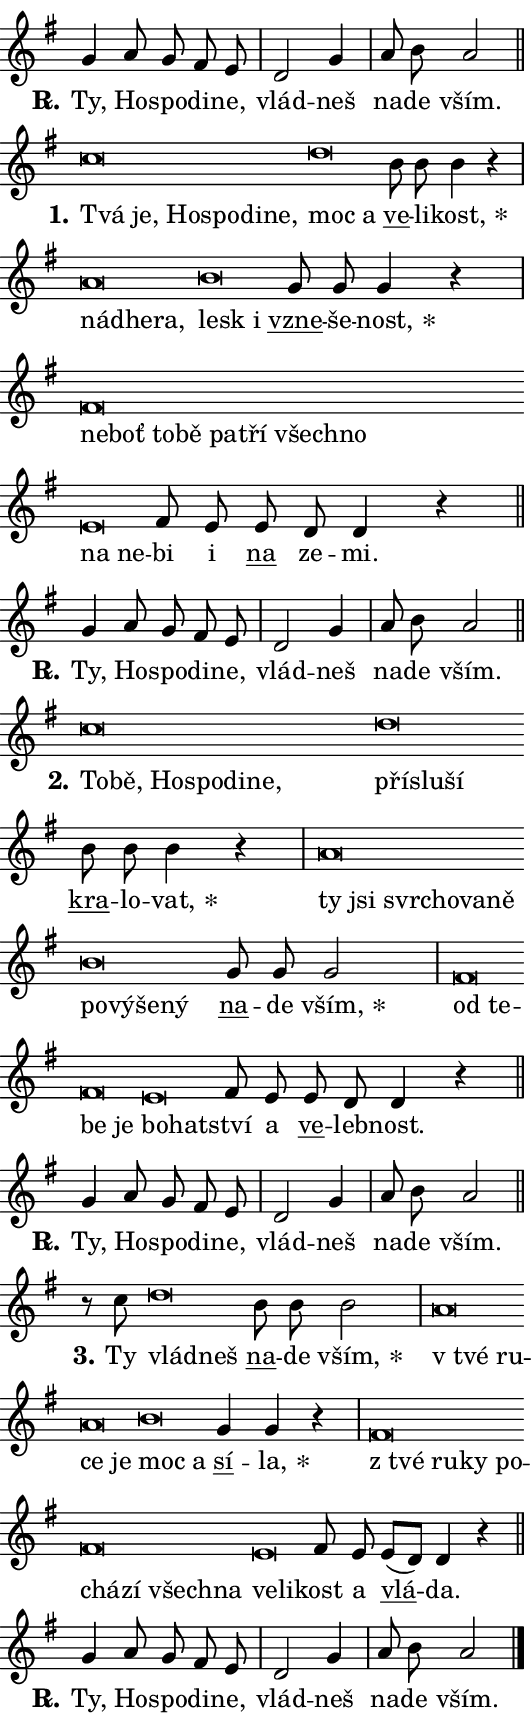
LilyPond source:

\version "2.24.0"
\header { tagline = "" }
\paper {
  indent = 0\cm
  top-margin = 0\cm
  right-margin = 0.13\cm % to fit lyric hyphens
  bottom-margin = 0\cm
  left-margin = 0\cm
  paper-width = 9\cm
  page-breaking = #ly:one-page-breaking
  system-system-spacing.basic-distance = #11
  score-system-spacing.basic-distance = #11
  ragged-last = ##f
}


%% Author: Thomas Morley
%% https://lists.gnu.org/archive/html/lilypond-user/2020-05/msg00002.html
#(define (line-position grob)
"Returns position of @var[grob} in current system:
   @code{'start}, if at first time-step
   @code{'end}, if at last time-step
   @code{'middle} otherwise
"
  (let* ((col (ly:item-get-column grob))
         (ln (ly:grob-object col 'left-neighbor))
         (rn (ly:grob-object col 'right-neighbor))
         (col-to-check-left (if (ly:grob? ln) ln col))
         (col-to-check-right (if (ly:grob? rn) rn col))
         (break-dir-left
           (and
             (ly:grob-property col-to-check-left 'non-musical #f)
             (ly:item-break-dir col-to-check-left)))
         (break-dir-right
           (and
             (ly:grob-property col-to-check-right 'non-musical #f)
             (ly:item-break-dir col-to-check-right))))
        (cond ((eqv? 1 break-dir-left) 'start)
              ((eqv? -1 break-dir-right) 'end)
              (else 'middle))))

#(define (tranparent-at-line-position vctor)
  (lambda (grob)
  "Relying on @code{line-position} select the relevant enry from @var{vctor}.
Used to determine transparency,"
    (case (line-position grob)
      ((end) (not (vector-ref vctor 0)))
      ((middle) (not (vector-ref vctor 1)))
      ((start) (not (vector-ref vctor 2))))))

noteHeadBreakVisibility =
#(define-music-function (break-visibility)(vector?)
"Makes @code{NoteHead}s transparent relying on @var{break-visibility}"
#{
  \override NoteHead.transparent =
    #(tranparent-at-line-position break-visibility)
#})

#(define delete-ledgers-for-transparent-note-heads
  (lambda (grob)
    "Reads whether a @code{NoteHead} is transparent.
If so this @code{NoteHead} is removed from @code{'note-heads} from
@var{grob}, which is supposed to be @code{LedgerLineSpanner}.
As a result ledgers are not printed for this @code{NoteHead}"
    (let* ((nhds-array (ly:grob-object grob 'note-heads))
           (nhds-list
             (if (ly:grob-array? nhds-array)
                 (ly:grob-array->list nhds-array)
                 '()))
           ;; Relies on the transparent-property being done before
           ;; Staff.LedgerLineSpanner.after-line-breaking is executed.
           ;; This is fragile ...
           (to-keep
             (remove
               (lambda (nhd)
                 (ly:grob-property nhd 'transparent #f))
               nhds-list)))
      ;; TODO find a better method to iterate over grob-arrays, similiar
      ;; to filter/remove etc for lists
      ;; For now rebuilt from scratch
      (set! (ly:grob-object grob 'note-heads)  '())
      (for-each
        (lambda (nhd)
          (ly:pointer-group-interface::add-grob grob 'note-heads nhd))
        to-keep))))

squashNotes = {
  \override NoteHead.X-extent = #'(-0.2 . 0.2)
  \override NoteHead.Y-extent = #'(-0.75 . 0)
  \override NoteHead.stencil =
    #(lambda (grob)
       (let ((pos (ly:grob-property grob 'staff-position)))
         (begin
           (if (< pos -7) (display "ERROR: Lower brevis then expected\n") (display ""))
           (if (<= pos -6) ly:text-interface::print ly:note-head::print))))
}
unSquashNotes = {
  \revert NoteHead.X-extent
  \revert NoteHead.Y-extent
  \revert NoteHead.stencil
}

hideNotes = \noteHeadBreakVisibility #begin-of-line-visible
unHideNotes = \noteHeadBreakVisibility #all-visible

% work-around for resetting accidentals
% https://lilypond.org/doc/v2.23/Documentation/notation/displaying-rhythms#unmetered-music
cadenzaMeasure = {
  \cadenzaOff
  \partial 1024 s1024
  \cadenzaOn
}

#(define-markup-command (accent layout props text) (markup?)
  "Underline accented syllable"
  (interpret-markup layout props
    #{\markup \override #'(offset . 4.3) \underline { #text }#}))

responsum = \markup \concat {
  "R" \hspace #-1.05 \path #0.1 #'((moveto 0 0.07) (lineto 0.9 0.8)) \hspace #0.05 "."
}

spaceSize = #0.6828661417322834 % exact space size for TeX Gyre Schola

\layout {
  \context {
    \Staff
    \remove "Time_signature_engraver"
    \override LedgerLineSpanner.after-line-breaking = #delete-ledgers-for-transparent-note-heads
  }
  \context {
    \Lyrics {
      \override LyricSpace.minimum-distance = \spaceSize
      \override LyricText.font-name = #"TeX Gyre Schola"
      \override LyricText.font-size = 1
      \override StanzaNumber.font-name = #"TeX Gyre Schola Bold"
      \override StanzaNumber.font-size = 1
    }
  }
  \context {
    \Score 
    \override NoteHead.text =
      #(lambda (grob) 
        (let ((pos (ly:grob-property grob 'staff-position)))
          #{\markup {
            \combine
              \halign #-0.55 \raise #(if (= pos -6) 0 0.5) \override #'(thickness . 2) \draw-line #'(3.2 . 0)
              \musicglyph "noteheads.sM1"
          }#}))
  }
}

% magnetic-lyrics.ily
%
%   written by
%     Jean Abou Samra <jean@abou-samra.fr>
%     Werner Lemberg <wl@gnu.org>
%
%   adapted by
%     Jiri Hon <jiri.hon@gmail.com>
%
% Version 2022-Apr-15

% https://www.mail-archive.com/lilypond-user@gnu.org/msg149350.html

#(define (Left_hyphen_pointer_engraver context)
   "Collect syllable-hyphen-syllable occurrences in lyrics and store
them in properties.  This engraver only looks to the left.  For
example, if the lyrics input is @code{foo -- bar}, it does the
following.

@itemize @bullet
@item
Set the @code{text} property of the @code{LyricHyphen} grob between
@q{foo} and @q{bar} to @code{foo}.

@item
Set the @code{left-hyphen} property of the @code{LyricText} grob with
text @q{foo} to the @code{LyricHyphen} grob between @q{foo} and
@q{bar}.
@end itemize

Use this auxiliary engraver in combination with the
@code{lyric-@/text::@/apply-@/magnetic-@/offset!} hook."
   (let ((hyphen #f)
         (text #f))
     (make-engraver
      (acknowledgers
       ((lyric-syllable-interface engraver grob source-engraver)
        (set! text grob)))
      (end-acknowledgers
       ((lyric-hyphen-interface engraver grob source-engraver)
        ;(when (not (grob::has-interface grob 'lyric-space-interface))
          (set! hyphen grob)));)
      ((stop-translation-timestep engraver)
       (when (and text hyphen)
         (ly:grob-set-object! text 'left-hyphen hyphen))
       (set! text #f)
       (set! hyphen #f)))))

#(define (lyric-text::apply-magnetic-offset! grob)
   "If the space between two syllables is less than the value in
property @code{LyricText@/.details@/.squash-threshold}, move the right
syllable to the left so that it gets concatenated with the left
syllable.

Use this function as a hook for
@code{LyricText@/.after-@/line-@/breaking} if the
@code{Left_@/hyphen_@/pointer_@/engraver} is active."
   (let ((hyphen (ly:grob-object grob 'left-hyphen #f)))
     (when hyphen
       (let ((left-text (ly:spanner-bound hyphen LEFT)))
         (when (grob::has-interface left-text 'lyric-syllable-interface)
           (let* ((common (ly:grob-common-refpoint grob left-text X))
                  (this-x-ext (ly:grob-extent grob common X))
                  (left-x-ext
                   (begin
                     ;; Trigger magnetism for left-text.
                     (ly:grob-property left-text 'after-line-breaking)
                     (ly:grob-extent left-text common X)))
                  ;; `delta` is the gap width between two syllables.
                  (delta (- (interval-start this-x-ext)
                            (interval-end left-x-ext)))
                  (details (ly:grob-property grob 'details))
                  (threshold (assoc-get 'squash-threshold details 0.2)))
             (when (< delta threshold)
               (let* (;; We have to manipulate the input text so that
                      ;; ligatures crossing syllable boundaries are not
                      ;; disabled.  For languages based on the Latin
                      ;; script this is essentially a beautification.
                      ;; However, for non-Western scripts it can be a
                      ;; necessity.
                      (lt (ly:grob-property left-text 'text))
                      (rt (ly:grob-property grob 'text))
                      (is-space (grob::has-interface hyphen 'lyric-space-interface))
                      (space (if is-space " " ""))
                      (extra-delta (if is-space spaceSize 0))
                      ;; Append new syllable.
                      (ltrt-space (if (and (string? lt) (string? rt))
                                (string-append lt space rt)
                                (make-concat-markup (list lt space rt))))
                      ;; Right-align `ltrt` to the right side.
                      (ltrt-space-markup (grob-interpret-markup
                               grob
                               (make-translate-markup
                                (cons (interval-length this-x-ext) 0)
                                (make-right-align-markup ltrt-space)))))
                 (begin
                   ;; Don't print `left-text`.
                   (ly:grob-set-property! left-text 'stencil #f)
                   ;; Set text and stencil (which holds all collected
                   ;; syllables so far) and shift it to the left.
                   (ly:grob-set-property! grob 'text ltrt-space)
                   (ly:grob-set-property! grob 'stencil ltrt-space-markup)
                   (ly:grob-translate-axis! grob (- (- delta extra-delta)) X))))))))))


#(define (lyric-hyphen::displace-bounds-first grob)
   ;; Make very sure this callback isn't triggered too early.
   (let ((left (ly:spanner-bound grob LEFT))
         (right (ly:spanner-bound grob RIGHT)))
     (ly:grob-property left 'after-line-breaking)
     (ly:grob-property right 'after-line-breaking)
     (ly:lyric-hyphen::print grob)))

squashThreshold = #0.4

\layout {
  \context {
    \Lyrics
    \consists #Left_hyphen_pointer_engraver
    \override LyricText.after-line-breaking =
      #lyric-text::apply-magnetic-offset!
    \override LyricHyphen.stencil = #lyric-hyphen::displace-bounds-first
    \override LyricText.details.squash-threshold = \squashThreshold
    \override LyricHyphen.minimum-distance = 0
    \override LyricHyphen.minimum-length = \squashThreshold
  }
}

squashText = \override LyricText.details.squash-threshold = 9999
unSquashText = \override LyricText.details.squash-threshold = \squashThreshold

leftText = \override LyricText.self-alignment-X = #LEFT
unLeftText = \revert LyricText.self-alignment-X

starOffset = #(lambda (grob) 
                (let ((x_offset (ly:self-alignment-interface::aligned-on-x-parent grob)))
                  (if (= x_offset 0) 0 (+ x_offset 1.2))))

star = #(define-music-function (syllable)(string?)
"Append star separator at the end of a syllable"
#{
  \once \override LyricText.X-offset = #starOffset
  \lyricmode { \markup {
    #syllable
    \override #'((font-name . "TeX Gyre Schola Bold")) \hspace #0.2 \lower #0.65 \larger "*"
  } }
#})

starAccent = #(define-music-function (syllable)(string?)
"Append star separator at the end of a syllable and make accent"
#{
  \once \override LyricText.X-offset = #starOffset
  \lyricmode { \markup {
    \accent #syllable
    \override #'((font-name . "TeX Gyre Schola Bold")) \hspace #0.2 \lower #0.65 \larger "*"
  } }
#})

breath = #(define-music-function (syllable)(string?)
"Append breathing indicator at the end of a syllable"
#{
  \lyricmode { \markup { #syllable "+" } }
#})

optionalBreath = #(define-music-function (syllable)(string?)
"Append optional breathing indicator at the end of a syllable"
#{
  \lyricmode { \markup { #syllable "(+)" } }
#})


\score {
    <<
        \new Voice = "melody" { \cadenzaOn \key g \major \relative { g'4 a8 g fis e \cadenzaMeasure \bar "|" d2 g4 \cadenzaMeasure \bar "|" a8 b a2 \cadenzaMeasure \bar "||" \break } }
        \new Lyrics \lyricsto "melody" { \lyricmode { \set stanza = \responsum
Ty, Ho -- spo -- di -- ne, vlád -- neš na -- de vším. } }
    >>
    \layout {}
}

\score {
    <<
        \new Voice = "melody" { \cadenzaOn \key g \major \relative { \squashNotes c''\breve*1/16 \hideNotes \breve*1/16 \bar "" \breve*1/16 \bar "" \breve*1/16 \bar "" \breve*1/16 \breve*1/16 \bar "" \unHideNotes \unSquashNotes \squashNotes d\breve*1/16 \hideNotes \breve*1/16 \bar "" \unHideNotes \unSquashNotes \bar "" b8 b b4 r \cadenzaMeasure \bar "|" \squashNotes a\breve*1/16 \hideNotes \breve*1/16 \breve*1/16 \bar "" \unHideNotes \unSquashNotes \squashNotes b\breve*1/16 \hideNotes \breve*1/16 \bar "" \unHideNotes \unSquashNotes \bar "" g8 g g4 r \cadenzaMeasure \bar "|" \squashNotes fis\breve*1/16 \hideNotes \breve*1/16 \bar "" \breve*1/16 \bar "" \breve*1/16 \bar "" \breve*1/16 \bar "" \breve*1/16 \bar "" \breve*1/16 \breve*1/16 \bar "" \unHideNotes \unSquashNotes \squashNotes e\breve*1/16 \hideNotes \breve*1/16 \bar "" \unHideNotes \unSquashNotes \bar "" fis8 e \bar "" e d d4 r \cadenzaMeasure \bar "||" \break } }
        \new Lyrics \lyricsto "melody" { \lyricmode { \set stanza = "1."
\leftText Tvá \squashText je, Ho -- spo -- di -- ne, \unSquashText moc \squashText a \unLeftText \unSquashText \markup \accent ve -- li -- \star kost, \leftText nád -- \squashText he -- ra, \unSquashText lesk \squashText i \unLeftText \unSquashText \markup \accent vzne -- še -- \star nost, \leftText ne -- \squashText boť to -- bě pa -- tří všech -- no \unSquashText na \squashText ne -- \unLeftText \unSquashText bi i \markup \accent na ze -- mi. } }
    >>
    \layout {}
}

\score {
    <<
        \new Voice = "melody" { \cadenzaOn \key g \major \relative { g'4 a8 g fis e \cadenzaMeasure \bar "|" d2 g4 \cadenzaMeasure \bar "|" a8 b a2 \cadenzaMeasure \bar "||" \break } }
        \new Lyrics \lyricsto "melody" { \lyricmode { \set stanza = \responsum
Ty, Ho -- spo -- di -- ne, vlád -- neš na -- de vším. } }
    >>
    \layout {}
}

\score {
    <<
        \new Voice = "melody" { \cadenzaOn \key g \major \relative { \squashNotes c''\breve*1/16 \hideNotes \breve*1/16 \bar "" \breve*1/16 \bar "" \breve*1/16 \bar "" \breve*1/16 \breve*1/16 \bar "" \unHideNotes \unSquashNotes \squashNotes d\breve*1/16 \hideNotes \breve*1/16 \breve*1/16 \bar "" \unHideNotes \unSquashNotes \bar "" b8 b b4 r \cadenzaMeasure \bar "|" \squashNotes a\breve*1/16 \hideNotes \breve*1/16 \bar "" \breve*1/16 \bar "" \breve*1/16 \bar "" \breve*1/16 \breve*1/16 \bar "" \unHideNotes \unSquashNotes \squashNotes b\breve*1/16 \hideNotes \breve*1/16 \bar "" \breve*1/16 \breve*1/16 \bar "" \unHideNotes \unSquashNotes \bar "" g8 g g2 \cadenzaMeasure \bar "|" \squashNotes fis\breve*1/16 \hideNotes \breve*1/16 \bar "" \breve*1/16 \breve*1/16 \bar "" \unHideNotes \unSquashNotes \squashNotes e\breve*1/16 \hideNotes \breve*1/16 \bar "" \unHideNotes \unSquashNotes \bar "" fis8 e \bar "" e d d4 r \cadenzaMeasure \bar "||" \break } }
        \new Lyrics \lyricsto "melody" { \lyricmode { \set stanza = "2."
\leftText To -- \squashText bě, Ho -- spo -- di -- ne, \unSquashText pří -- \squashText slu -- ší \unLeftText \unSquashText \markup \accent kra -- lo -- \star vat, \leftText ty \squashText jsi svr -- cho -- va -- ně \unSquashText po -- \squashText vý -- še -- ný \unLeftText \unSquashText \markup \accent na -- de \star vším, \leftText od \squashText te -- be je \unSquashText bo -- \squashText hat -- \unLeftText \unSquashText ství a \markup \accent ve -- leb -- nost. } }
    >>
    \layout {}
}

\score {
    <<
        \new Voice = "melody" { \cadenzaOn \key g \major \relative { g'4 a8 g fis e \cadenzaMeasure \bar "|" d2 g4 \cadenzaMeasure \bar "|" a8 b a2 \cadenzaMeasure \bar "||" \break } }
        \new Lyrics \lyricsto "melody" { \lyricmode { \set stanza = \responsum
Ty, Ho -- spo -- di -- ne, vlád -- neš na -- de vším. } }
    >>
    \layout {}
}

\score {
    <<
        \new Voice = "melody" { \cadenzaOn \key g \major \relative { r8 c''8 \squashNotes d\breve*1/16 \hideNotes \breve*1/16 \bar "" \unHideNotes \unSquashNotes \bar "" b8 b b2 \cadenzaMeasure \bar "|" \squashNotes a\breve*1/16 \hideNotes \breve*1/16 \bar "" \breve*1/16 \breve*1/16 \bar "" \unHideNotes \unSquashNotes \squashNotes b\breve*1/16 \hideNotes \breve*1/16 \bar "" \unHideNotes \unSquashNotes \bar "" g4 g r \cadenzaMeasure \bar "|" \squashNotes fis\breve*1/16 \hideNotes \breve*1/16 \bar "" \breve*1/16 \bar "" \breve*1/16 \bar "" \breve*1/16 \bar "" \breve*1/16 \bar "" \breve*1/16 \breve*1/16 \bar "" \unHideNotes \unSquashNotes \squashNotes e\breve*1/16 \hideNotes \breve*1/16 \bar "" \unHideNotes \unSquashNotes \bar "" fis8 e \bar "" e[( d)] d4 r \cadenzaMeasure \bar "||" \break } }
        \new Lyrics \lyricsto "melody" { \lyricmode { \set stanza = "3."
Ty \leftText vlád -- \squashText neš \unLeftText \unSquashText \markup \accent na -- de \star vším, \leftText "v tvé" \squashText ru -- ce je \unSquashText moc \squashText a \unLeftText \unSquashText \markup \accent sí -- \star la, \leftText "z tvé" \squashText ru -- ky po -- chá -- zí všech -- na \unSquashText ve -- \squashText li -- \unLeftText \unSquashText kost a \markup \accent vlá -- da. } }
    >>
    \layout {}
}

\score {
    <<
        \new Voice = "melody" { \cadenzaOn \key g \major \relative { g'4 a8 g fis e \cadenzaMeasure \bar "|" d2 g4 \cadenzaMeasure \bar "|" a8 b a2 \cadenzaMeasure \bar "||" \break } \bar "|." }
        \new Lyrics \lyricsto "melody" { \lyricmode { \set stanza = \responsum
Ty, Ho -- spo -- di -- ne, vlád -- neš na -- de vším. } }
    >>
    \layout {}
}
